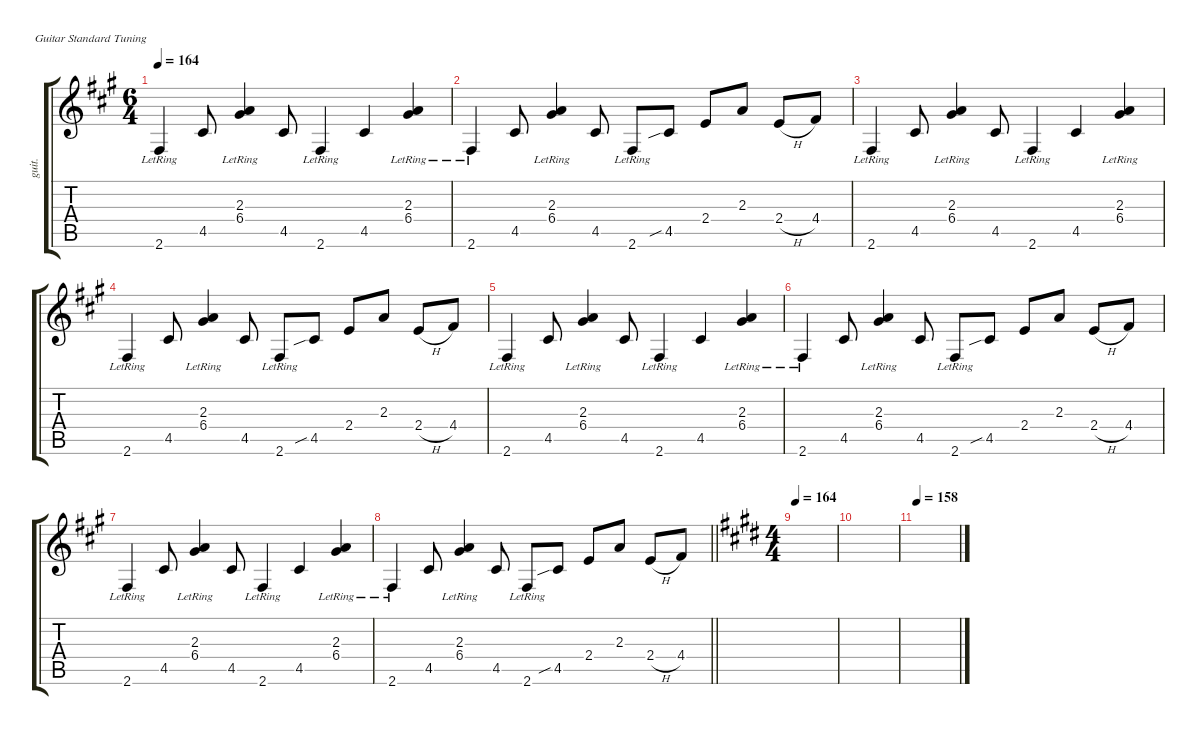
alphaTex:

\defaultSystemsLayout 4
\hideDynamics
\bracketExtendMode groupsimilarinstruments
\otherSystemsTrackNameOrientation horizontal
\track ("Guitar 2" "guit.") {defaultSystemsLayout 4 instrument electricguitarjazz}
\staff {score tabs}
\tuning (E4 B3 G3 D3 A2 E2)
\ts (6 4)
\tempo 164
\clef g2
\ks f#minor
2.6{lr acc #}.4{dy mf beam Up} 4.5{acc #}.8{beam Up} (2.3{lr acc forcenatural} 6.4{lr acc #}).4{beam Up} 4.5{acc #}.8{beam Up} 2.6{lr acc #}.4{beam Up} 4.5{acc #}.4{beam Up} (2.3{lr acc forcenatural} 6.4{lr acc #}).4{beam Up} |
2.6{lr acc #}.4{beam Up} 4.5{acc #}.8{beam Up} (2.3{lr acc forcenatural} 6.4{lr acc #}).4{beam Up} 4.5{acc #}.8{beam Up} 2.6{lr acc #}.8{beam Up} 4.5{sib acc #}.8{beam Up} 2.4{acc forcenatural}.8{beam Up} 2.3{acc forcenatural}.8{beam Up} 2.4{h acc forcenatural}.8{beam Up} 4.4{acc #}.8{beam Up} |
2.6{lr acc #}.4{beam Up} 4.5{acc #}.8{beam Up} (2.3{lr acc forcenatural} 6.4{lr acc #}).4{beam Up} 4.5{acc #}.8{beam Up} 2.6{lr acc #}.4{beam Up} 4.5{acc #}.4{beam Up} (2.3{lr acc forcenatural} 6.4{lr acc #}).4{beam Up} |
2.6{lr acc #}.4{beam Up} 4.5{acc #}.8{beam Up} (2.3{lr acc forcenatural} 6.4{lr acc #}).4{beam Up} 4.5{acc #}.8{beam Up} 2.6{lr acc #}.8{beam Up} 4.5{sib acc #}.8{beam Up} 2.4{acc forcenatural}.8{beam Up} 2.3{acc forcenatural}.8{beam Up} 2.4{h acc forcenatural}.8{beam Up} 4.4{acc #}.8{beam Up} |
2.6{lr acc #}.4{beam Up} 4.5{acc #}.8{beam Up} (2.3{lr acc forcenatural} 6.4{lr acc #}).4{beam Up} 4.5{acc #}.8{beam Up} 2.6{lr acc #}.4{beam Up} 4.5{acc #}.4{beam Up} (2.3{lr acc forcenatural} 6.4{lr acc #}).4{beam Up} |
2.6{lr acc #}.4{beam Up} 4.5{acc #}.8{beam Up} (2.3{lr acc forcenatural} 6.4{lr acc #}).4{beam Up} 4.5{acc #}.8{beam Up} 2.6{lr acc #}.8{beam Up} 4.5{sib acc #}.8{beam Up} 2.4{acc forcenatural}.8{beam Up} 2.3{acc forcenatural}.8{beam Up} 2.4{h acc forcenatural}.8{beam Up} 4.4{acc #}.8{beam Up} |
2.6{lr acc #}.4{beam Up} 4.5{acc #}.8{beam Up} (2.3{lr acc forcenatural} 6.4{lr acc #}).4{beam Up} 4.5{acc #}.8{beam Up} 2.6{lr acc #}.4{beam Up} 4.5{acc #}.4{beam Up} (2.3{lr acc forcenatural} 6.4{lr acc #}).4{beam Up} |
\barLineRight lightlight
2.6{lr acc #}.4{beam Up} 4.5{acc #}.8{beam Up} (2.3{lr acc forcenatural} 6.4{lr acc #}).4{beam Up} 4.5{acc #}.8{beam Up} 2.6{lr acc #}.8{beam Up} 4.5{sib acc #}.8{beam Up} 2.4{acc forcenatural}.8{beam Up} 2.3{acc forcenatural}.8{beam Up} 2.4{h acc forcenatural}.8{beam Up} 4.4{acc #}.8{beam Up} |
\ts (4 4)
\beaming (8 2 2 2 2)
\tempo 164
\ks c#minor
|
|
\tempo 158
